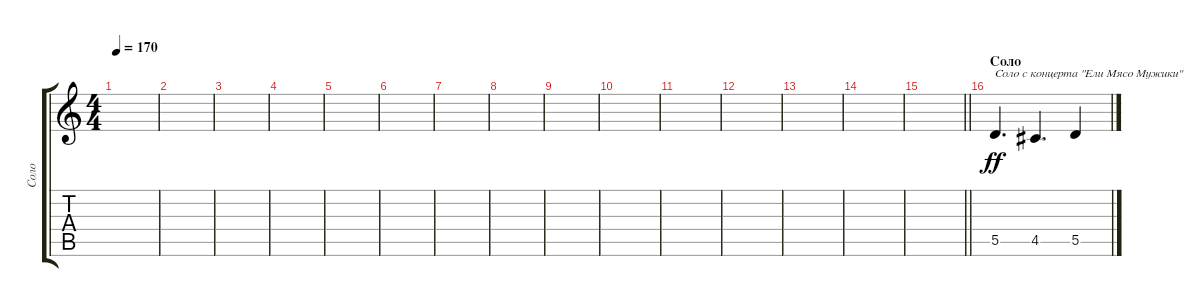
\track ("Соло" "Соло") {instrument overdrivenguitar}
\staff {score tabs}
\tuning (E4 B3 G3 D3 A2 E2) {hide}
\ts (4 4)
\tempo 170
\clef g2
\ks c
|
|
|
|
|
|
|
|
|
|
|
|
|
|
\barLineRight lightlight
|
\section ("" "Соло")
5.5.4{d txt "Соло с концерта \"Ели Мясо Мужики\"" dy ff volume 13} 4.5.4{d} 5.5.4
